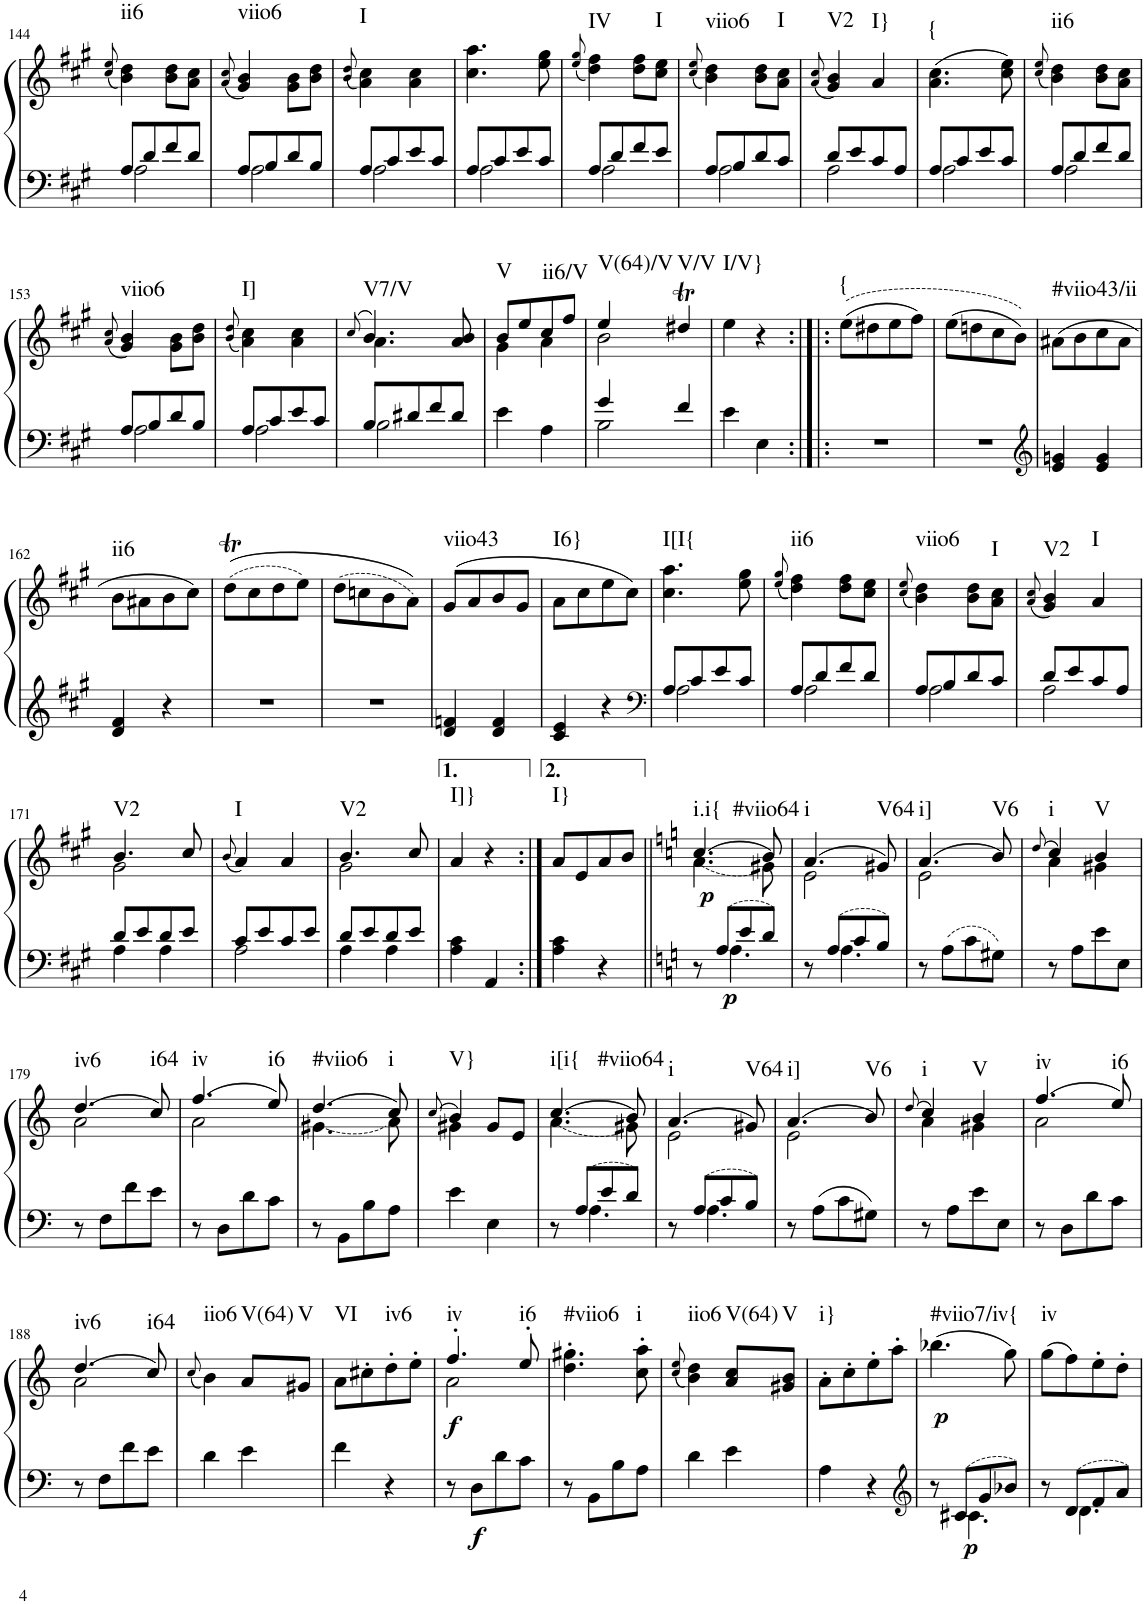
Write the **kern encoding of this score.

**kern	**kern	**dynam	**harte
*part1	*part1	*part1	*part1
*staff2	*staff1	*staff1/2	*
*I"Piano	*	*	*
*I'Pno.	*	*	*
!!LO:PB:g=z
*clefF4	*clefG2	*	*
*k[f#c#g#]	*k[f#c#g#]	*	*
*M2/4	*M2/4	*	*
=144	=144	=144	=144
.	(8qcc#/ 8qee/	.	.
*^	*	*	*
!	!	!	!	!LO:H:kt=ii6
8A/L	2A\	4b\ 4dd\)	.	N
8d/	.	.	.	.
8f#/	.	8b\ 8dd\L	.	.
8d/J	.	8a\ 8cc#\J	.	.
=145	=145	=145	=145	=145
.	.	(8qa/ 8qcc#/	.	.
!	!	!	!	!LO:H:kt=viio6
8A/L	2A\	4g#/ 4b/)	.	N
8B/	.	.	.	.
8d/	.	8g#\ 8b\L	.	.
8B/J	.	8b\ 8dd\J	.	.
=146	=146	=146	=146	=146
.	.	(8qb/ 8qdd/	.	.
!	!	!	!	!LO:H:kt=I
8A/L	2A\	4a\ 4cc#\)	.	N
8c#/	.	.	.	.
8e/	.	4a\ 4cc#\	.	.
8c#/J	.	.	.	.
=147	=147	=147	=147	=147
8A/L	2A\	4.cc#\ 4.aa\	.	.
8c#/	.	.	.	.
8e/	.	.	.	.
8c#/J	.	8ee\ 8gg#\	.	.
=148	=148	=148	=148	=148
.	.	(8qee/ 8qgg#/	.	.
!	!	!	!	!LO:H:kt=IV
8A/L	2A\	4dd\ 4ff#\)	.	N
8d/	.	.	.	.
8f#/	.	8dd\ 8ff#\L	.	.
!	!	!	!	!LO:H:kt=I
8e/J	.	8cc#\ 8ee\J	.	N
=149	=149	=149	=149	=149
.	.	(8qcc#/ 8qee/	.	.
!	!	!	!	!LO:H:kt=viio6
8A/L	2A\	4b\ 4dd\)	.	N
8B/	.	.	.	.
8d/	.	8b\ 8dd\L	.	.
!	!	!	!	!LO:H:kt=I
8c#/J	.	8a\ 8cc#\J	.	N
=150	=150	=150	=150	=150
.	.	(8qa/ 8qcc#/	.	.
!	!	!	!	!LO:H:kt=V2
8d/L	2A\	4g#/ 4b/)	.	N
8e/	.	.	.	.
!	!	!	!	!LO:H:kt=I}
8c#/	.	4a/	.	N
8A/J	.	.	.	.
=151	=151	=151	=151	=151
!	!	!	!	!LO:H:kt={
8A/L	2A\	(4.a\ 4.cc#\	.	N
8c#/	.	.	.	.
8e/	.	.	.	.
8c#/J	.	8cc#\ 8ee\)	.	.
=152	=152	=152	=152	=152
.	.	(8qcc#/ 8qee/	.	.
!	!	!	!	!LO:H:kt=ii6
8A/L	2A\	4b\ 4dd\)	.	N
8d/	.	.	.	.
8f#/	.	8b\ 8dd\L	.	.
8d/J	.	8a\ 8cc#\J	.	.
!!LO:LB:g=z
=153	=153	=153	=153	=153
.	.	(8qa/ 8qcc#/	.	.
!	!	!	!	!LO:H:kt=viio6
8A/L	2A\	4g#/ 4b/)	.	N
8B/	.	.	.	.
8d/	.	8g#\ 8b\L	.	.
8B/J	.	8b\ 8dd\J	.	.
=154	=154	=154	=154	=154
.	.	(8qb/ 8qdd/	.	.
!	!	!	!	!LO:H:kt=I]
8A/L	2A\	4a\ 4cc#\)	.	N
8c#/	.	.	.	.
8e/	.	4a\ 4cc#\	.	.
8c#/J	.	.	.	.
=155	=155	=155	=155	=155
.	.	(>8qcc#/	.	.
*	*	*^	*	*
!	!	!	!	!	!LO:H:kt=V7/V
8B/L	2B\	4.b/)	4.a\	.	N
8d#X/	.	.	.	.	.
8f#/	.	.	.	.	.
8d#/J	.	8a/ 8b/	8ryy	.	.
*v	*v	*	*	*	*
=156	=156	=156	=156	=156
!	!	!	!	!LO:H:kt=V
4e\	8b/L	4g#\	.	N
.	8ee/	.	.	.
!	!	!	!	!LO:H:kt=ii6/V
4A\	8cc#/	4a\	.	N
.	8ff#/J	.	.	.
=157	=157	=157	=157	=157
*^	*	*	*	*
!	!	!	!	!	!LO:H:kt=V(64)/V
4g#/	2B\	4ee/	2b\	.	N
!	!	!	!	!	!LO:H:kt=V/V
4f#/	.	4dd#Xt/	.	.	N
*v	*v	*	*	*	*
*	*v	*v	*	*
=158	=158	=158	=158
!	!	!	!LO:H:kt=I/V}
4e\	4ee\	.	N
4E\	4r	.	.
=159:|!|:	=159:|!|:	=159:|!|:	=159:|!|:
!	!	!	!LO:H:kt={
2r	((8ee\L	.	N
.	8dd#X\	.	.
.	8ee\	.	.
.	8ff#\J)	.	.
=160	=160	=160	=160
2r	(8ee\L	.	.
.	8ddn\	.	.
.	8cc#\	.	.
.	8b\J))	.	.
=161	=161	=161	=161
*clefG2	*	*	*
!	!	!	!LO:H:kt=#viio43/ii
4e/ 4gn/	(8a#X\L	.	N
.	8b\	.	.
4e/ 4g/	8cc#\	.	.
.	8a#\J	.	.
!!LO:LB:g=z
=162	=162	=162	=162
!	!	!	!LO:H:kt=ii6
4d/ 4f#/	8b\L	.	N
.	8a#X\	.	.
4r	8b\	.	.
.	8cc#\J)	.	.
=163	=163	=163	=163
2r	((8ddT\L	.	.
.	8cc#\	.	.
.	8dd\	.	.
.	8ee\J)	.	.
=164	=164	=164	=164
2r	(8dd\L	.	.
.	8ccn\	.	.
.	8b\	.	.
.	8a\J))	.	.
=165	=165	=165	=165
!	!	!	!LO:H:kt=viio43
4d/ 4fn/	(8g#/L	.	N
.	8a/	.	.
4d/ 4f/	8b/	.	.
.	8g#/J	.	.
=166	=166	=166	=166
!	!	!	!LO:H:kt=I6}
4c#/ 4e/	8a\L	.	N
.	8cc#\	.	.
4r	8ee\	.	.
.	8cc#\J)	.	.
=167	=167	=167	=167
*clefF4	*	*	*
*^	*	*	*
!	!	!	!	!LO:H:kt=I[I{
8A/L	2A\	4.cc#\ 4.aa\	.	N
8c#/	.	.	.	.
8e/	.	.	.	.
8c#/J	.	8ee\ 8gg#\	.	.
=168	=168	=168	=168	=168
.	.	(8qee/ 8qgg#/	.	.
!	!	!	!	!LO:H:kt=ii6
8A/L	2A\	4dd\ 4ff#\)	.	N
8d/	.	.	.	.
8f#/	.	8dd\ 8ff#\L	.	.
8d/J	.	8cc#\ 8ee\J	.	.
=169	=169	=169	=169	=169
.	.	(8qcc#/ 8qee/	.	.
!	!	!	!	!LO:H:kt=viio6
8A/L	2A\	4b\ 4dd\)	.	N
8B/	.	.	.	.
8d/	.	8b\ 8dd\L	.	.
!	!	!	!	!LO:H:kt=I
8c#/J	.	8a\ 8cc#\J	.	N
=170	=170	=170	=170	=170
.	.	(8qa/ 8qcc#/	.	.
!	!	!	!	!LO:H:kt=V2
8d/L	2A\	4g#/ 4b/)	.	N
8e/	.	.	.	.
!	!	!	!	!LO:H:kt=I
8c#/	.	4a/	.	N
8A/J	.	.	.	.
!!LO:LB:g=z
=171	=171	=171	=171	=171
*	*	*^	*	*
!	!	!	!	!	!LO:H:kt=V2
8d/L	4A\	4.b/	2g#\	.	N
8e/	.	.	.	.	.
8d/	4A\	.	.	.	.
8e/J	.	8cc#/	.	.	.
*	*	*v	*v	*	*
=172	=172	=172	=172	=172
.	.	(8qb/	.	.
!	!	!	!	!LO:H:kt=I
8c#/L	2A\	4a/)	.	N
8e/	.	.	.	.
8c#/	.	4a/	.	.
8e/J	.	.	.	.
=173	=173	=173	=173	=173
*	*	*^	*	*
!	!	!	!	!	!LO:H:kt=V2
8d/L	4A\	4.b/	2g#\	.	N
8e/	.	.	.	.	.
8d/	4A\	.	.	.	.
8e/J	.	8cc#/	.	.	.
*v	*v	*	*	*	*
*	*v	*v	*	*
=174	=174	=174	=174
!	!	!	!LO:H:kt=I]}
4A\ 4c#\	4a/	.	N
4AA/	4r	.	.
=174:|!	=174:|!	=174:|!	=174:|!
!	!	!	!LO:H:kt=I}
4A\ 4c#\	8a/L	.	N
.	8e/	.	.
4r	8a/	.	.
.	8b/J	.	.
=175||	=175||	=175||	=175||
*k[]	*k[]	*	*
*^	*^	*	*
!	!	!	!	!LO:DY:b	!LO:H:kt=i.i{
8r	8ryy	(4.cc/	(4.a\	p	N
!	!	!	!	!LO:DY:b=2	!
8A/L	4.A\	.	.	p	.
8e/	.	.	.	.	.
!	!	!	!	!	!LO:H:kt=#viio64
8d/J	.	8b/)	8g#X\)	.	N
=176	=176	=176	=176	=176	=176
!	!	!	!	!	!LO:H:kt=i
8r	8ryy	(4.a/	2e\	.	N
8A/L	4.A\	.	.	.	.
8c/	.	.	.	.	.
!	!	!	!	!	!LO:H:kt=V64
8B/J	.	8g#X/)	.	.	N
*v	*v	*	*	*	*
=177	=177	=177	=177	=177
!	!	!	!	!LO:H:kt=i]
8r	(4.a/	2e\	.	N
8A\L	.	.	.	.
8c\	.	.	.	.
!	!	!	!	!LO:H:kt=V6
8G#X\J	8b/)	.	.	N
=178	=178	=178	=178	=178
.	(>8qdd/	.	.	.
!	!	!	!	!LO:H:kt=i
8r	4cc/)	4a\	.	N
8A\L	.	.	.	.
!	!	!	!	!LO:H:kt=V
8e\	4b/	4g#X\	.	N
8E\J	.	.	.	.
!!LO:LB:g=z	!!
=179	=179	=179	=179	=179
!	!	!	!	!LO:H:kt=iv6
8r	(4.dd/	2a\	.	N
8F\L	.	.	.	.
8f\	.	.	.	.
!	!	!	!	!LO:H:kt=i64
8e\J	8cc/)	.	.	N
=180	=180	=180	=180	=180
!	!	!	!	!LO:H:kt=iv
8r	(4.ff/	2a\	.	N
8D\L	.	.	.	.
8d\	.	.	.	.
!	!	!	!	!LO:H:kt=i6
8c\J	8ee/)	.	.	N
=181	=181	=181	=181	=181
!	!	!	!	!LO:H:kt=#viio6
8r	(4.dd/	(4.g#X\	.	N
8BB\L	.	.	.	.
8B\	.	.	.	.
!	!	!	!	!LO:H:kt=i
8A\J	8cc/)	8a\)	.	N
=182	=182	=182	=182	=182
.	(>8qcc/	.	.	.
!	!	!	!	!LO:H:kt=V}
4e\	4b/)	4g#X\	.	N
4E\	8g#/L	4ryy	.	.
.	8e/J	.	.	.
=183	=183	=183	=183	=183
*^	*	*	*	*
!	!	!	!	!	!LO:H:kt=i[i{
8r	8ryy	(4.cc/	(4.a\	.	N
8A/L	4.A\	.	.	.	.
8e/	.	.	.	.	.
!	!	!	!	!	!LO:H:kt=#viio64
8d/J	.	8b/)	8g#X\)	.	N
=184	=184	=184	=184	=184	=184
!	!	!	!	!	!LO:H:kt=i
8r	8ryy	(4.a/	2e\	.	N
8A/L	4.A\	.	.	.	.
8c/	.	.	.	.	.
!	!	!	!	!	!LO:H:kt=V64
8B/J	.	8g#X/)	.	.	N
*v	*v	*	*	*	*
=185	=185	=185	=185	=185
!	!	!	!	!LO:H:kt=i]
8r	(4.a/	2e\	.	N
8A\L	.	.	.	.
8c\	.	.	.	.
!	!	!	!	!LO:H:kt=V6
8G#X\J	8b/)	.	.	N
=186	=186	=186	=186	=186
.	(>8qdd/	.	.	.
!	!	!	!	!LO:H:kt=i
8r	4cc/)	4a\	.	N
8A\L	.	.	.	.
!	!	!	!	!LO:H:kt=V
8e\	4b/	4g#X\	.	N
8E\J	.	.	.	.
=187	=187	=187	=187	=187
!	!	!	!	!LO:H:kt=iv
8r	(4.ff/	2a\	.	N
8D\L	.	.	.	.
8d\	.	.	.	.
!	!	!	!	!LO:H:kt=i6
8c\J	8ee/)	.	.	N
!!LO:LB:g=z	!!
=188	=188	=188	=188	=188
!	!	!	!	!LO:H:kt=iv6
8r	(4.dd/	2a\	.	N
8F\L	.	.	.	.
8f\	.	.	.	.
!	!	!	!	!LO:H:kt=i64
8e\J	8cc/)	.	.	N
*	*v	*v	*	*
=189	=189	=189	=189
.	(8qcc/	.	.
!	!	!	!LO:H:kt=iio6
4d\	4b\)	.	N
!	!	!	!LO:H:kt=V(64)
4e\	8a/L	.	N
!	!	!	!LO:H:kt=V
.	8g#X/J	.	N
=190	=190	=190	=190
!	!	!	!LO:H:kt=VI
4f\	8a\L	.	N
.	8cc#X'\	.	.
!	!	!	!LO:H:kt=iv6
4r	8dd'\	.	N
.	8ee'\J	.	.
=191	=191	=191	=191
*	*^	*	*
!	!	!	!LO:DY:b	!LO:H:kt=iv
8r	4.ff'/	2a\	f	N
!	!	!	!LO:DY:b=2	!
8D\L	.	.	f	.
8d\	.	.	.	.
!	!	!	!	!LO:H:kt=i6
8c\J	8ee'/	.	.	N
*	*v	*v	*	*
=192	=192	=192	=192
!	!	!	!LO:H:kt=#viio6
8r	4.dd\' 4.gg#X\'	.	N
8BB\L	.	.	.
8B\	.	.	.
!	!	!	!LO:H:kt=i
8A\J	8cc\' 8aa\'	.	N
=193	=193	=193	=193
.	(8qcc/ 8qee/	.	.
!	!	!	!LO:H:kt=iio6
4d\	4b\ 4dd\)	.	N
!	!	!	!LO:H:kt=V(64)
4e\	8a/ 8cc/L	.	N
!	!	!	!LO:H:kt=V
.	8g#X/ 8b/J	.	N
=194	=194	=194	=194
!	!	!	!LO:H:kt=i}
4A\	8a'\L	.	N
.	8cc'\	.	.
4r	8ee'\	.	.
.	8aa'\J	.	.
=195	=195	=195	=195
*clefG2	*	*	*
*^	*	*	*
!	!	!	!LO:DY:b	!LO:H:kt=#viio7/iv{
8r	8ryy	(4.bb-X\	p	N
!	!	!	!LO:DY:b=2	!
8c#X/L	4.c#\	.	p	.
8g/	.	.	.	.
8b-X/J	.	8gg\)	.	.
=196	=196	=196	=196	=196
!	!	!	!	!LO:H:kt=iv
8r	8ryy	(8gg\L	.	N
8d/L	4.d\	8ff\)	.	.
8f/	.	8ee'\	.	.
8a/J	.	8dd'\J	.	.
*v	*v	*	*	*
=	=	=	=
*-	*-	*-	*-
